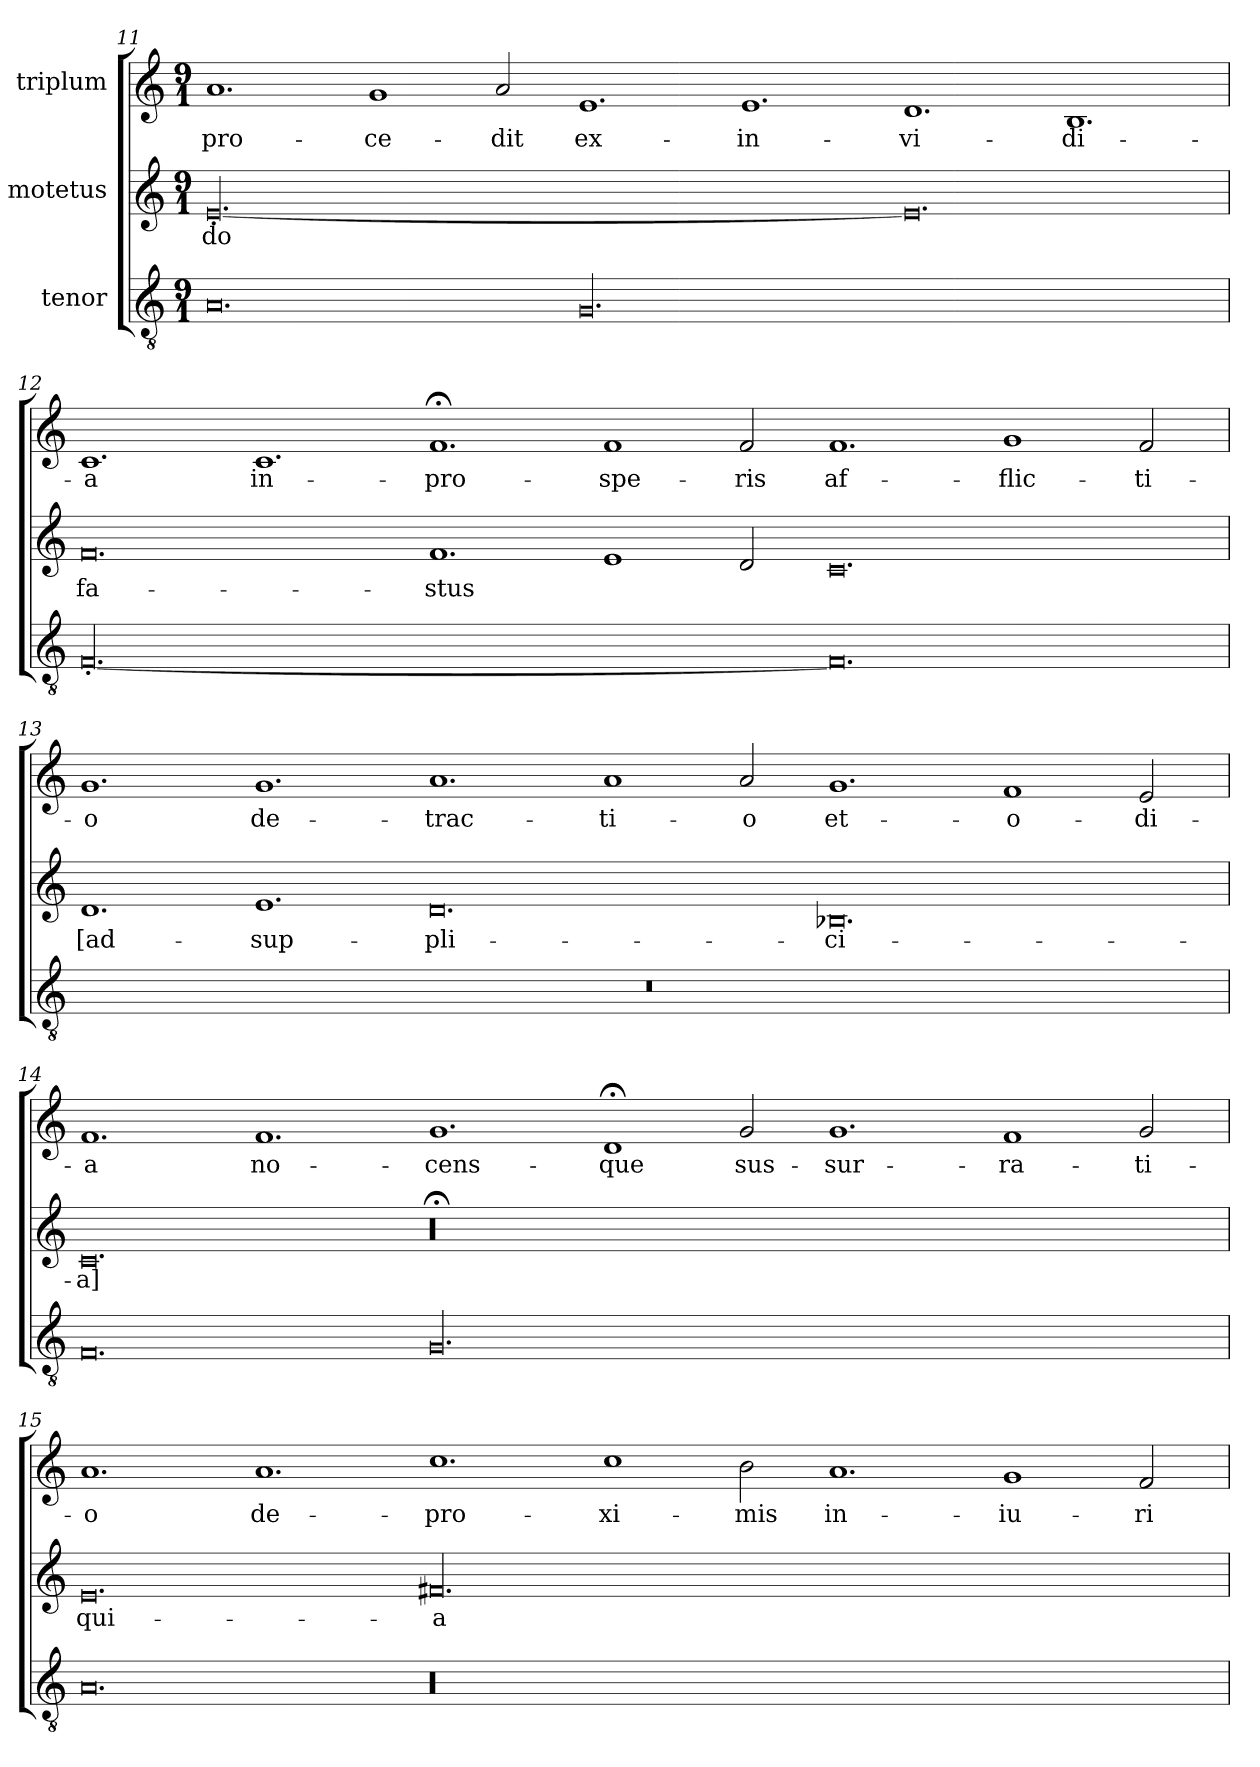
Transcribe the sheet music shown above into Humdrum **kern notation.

**kern	**kern	**text	**kern	**text
*part3	*part2	*part2	*part1	*part1
*staff3	*staff2	*staff2	*staff1	*staff1
*I"tenor	*I"motetus	*	*I"triplum	*
!!LO:PB:g=z
*clefGv2	*clefG2	*	*clefG2	*
*k[]	*k[]	*	*k[]	*
*C:	*C:	*	*C:	*
*M9/1	*M9/1	*	*M9/1	*
=11	=11	=11	=11	=11
0.A/	[00.e'/	-do	1.a/	pro-
.	.	.	1g/	-ce-
.	.	.	2a/	-dit
00.G/	.	.	1.e/	ex-
.	.	.	1.e/	in-
.	0.e/]	.	1.d/	-vi-
.	.	.	1.B/	-di-
=12	=12	=12	=12	=12
[00.F'/	0.f/	fa-	1.c/	-a
.	.	.	1.c/	in-
.	1.f/	-stus	1.f;</	pro-
.	1e/	.	1f/	-spe-
.	2d/	.	2f/	-ris
0.F/]	0.c/	.	1.f/	af-
.	.	.	1g/	-flic-
.	.	.	2f/	-ti-
=13	=13	=13	=13	=13
1%9r	1.d/	[ad-	1.g/	-o
.	1.e/	sup-	1.g/	de-
.	0.d/	-pli-	1.a/	-trac-
.	.	.	1a/	-ti-
.	.	.	2a/	-o
.	0.B-X/	-ci-	1.g/	et-
.	.	.	1f/	o-
.	.	.	2e/	-di-
=14	=14	=14	=14	=14
0.F/	0.c/	-a]	1.f/	-a
.	.	.	1.f/	no-
00.G/	00.r;<	.	1.g/	-cens-
.	.	.	1d;</	-que
.	.	.	2g/	sus-
.	.	.	1.g/	-sur-
.	.	.	1f/	-ra-
.	.	.	2g/	-ti-
=15	=15	=15	=15	=15
0.A/	0.e/	qui-	1.a/	-o
.	.	.	1.a/	de-
00.r	00.f#X/	a-	1.cc\	pro-
.	.	.	1cc\	-xi-
.	.	.	2b\	-mis
.	.	.	1.a/	in-
.	.	.	1g/	-iu-
.	.	.	2f/	-ri-
=	=	=	=	=
*-	*-	*-	*-	*-
